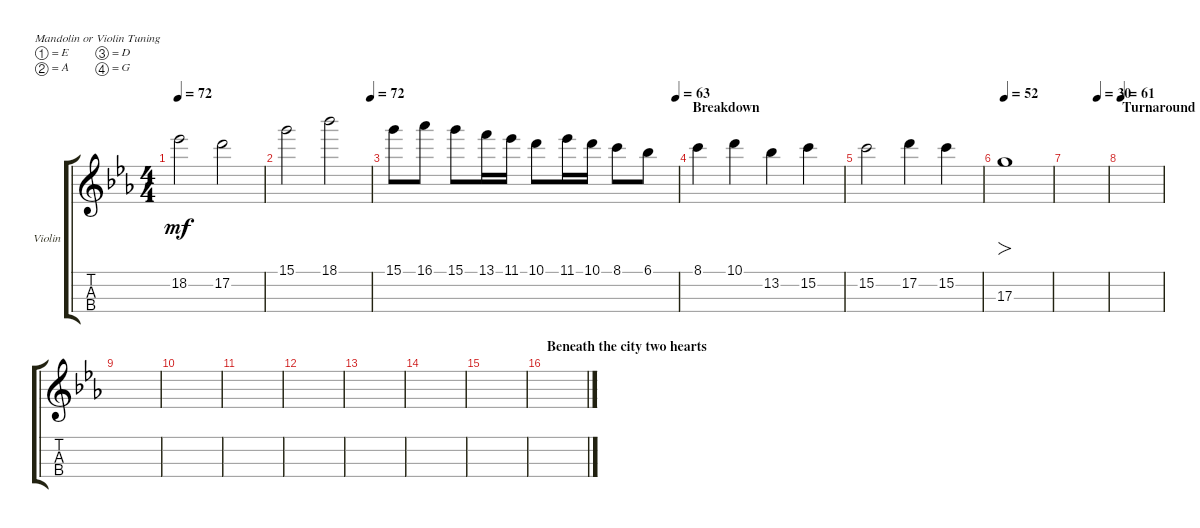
\defaultSystemsLayout 4
\bracketExtendMode groupsimilarinstruments
\firstSystemTrackNameOrientation horizontal
\otherSystemsTrackNameOrientation horizontal
\track ("Violin overdub" "Violin") {instrument violin}
\staff {score tabs}
\tuning (E5 A4 D4 G3)
\ts (4 4)
\tempo 72
\clef g2
\scale
0.333333
\ks eb
18.2.2{dy mf} 17.2.2 |
\tempo (72 1)
\scale
0.333333 15.1.2 18.1.2 |
\tempo (63 0.99375)
\scale
0.333333 15.1.8 16.1.8 15.1.8 13.1.16 11.1.16 10.1.8 11.1.16 10.1.16 8.1.8 6.1.8 |
\section ("" "Breakdown")
\scale
0.333333 8.1.4 10.1.4 13.2.4 15.2.4 |
\scale
0.333333 15.2.2 17.2.4 15.2.4 |
\tempo (52 0.0125)
\scale
0.333333 17.3.1{fo} |
\tempo (30 0.75625)
\scale
0.333333 |
\section ("" "Turnaround")
\tempo 61
\scale
0.333333 |
\scale
0.333333 |
\scale
0.333333 |
\scale
0.333333 |
\scale
0.333333 |
\scale
0.333333 |
\scale
0.333333 |
\scale
0.333333 |
\section ("" "Beneath the city two hearts")
\scale
0.333333
